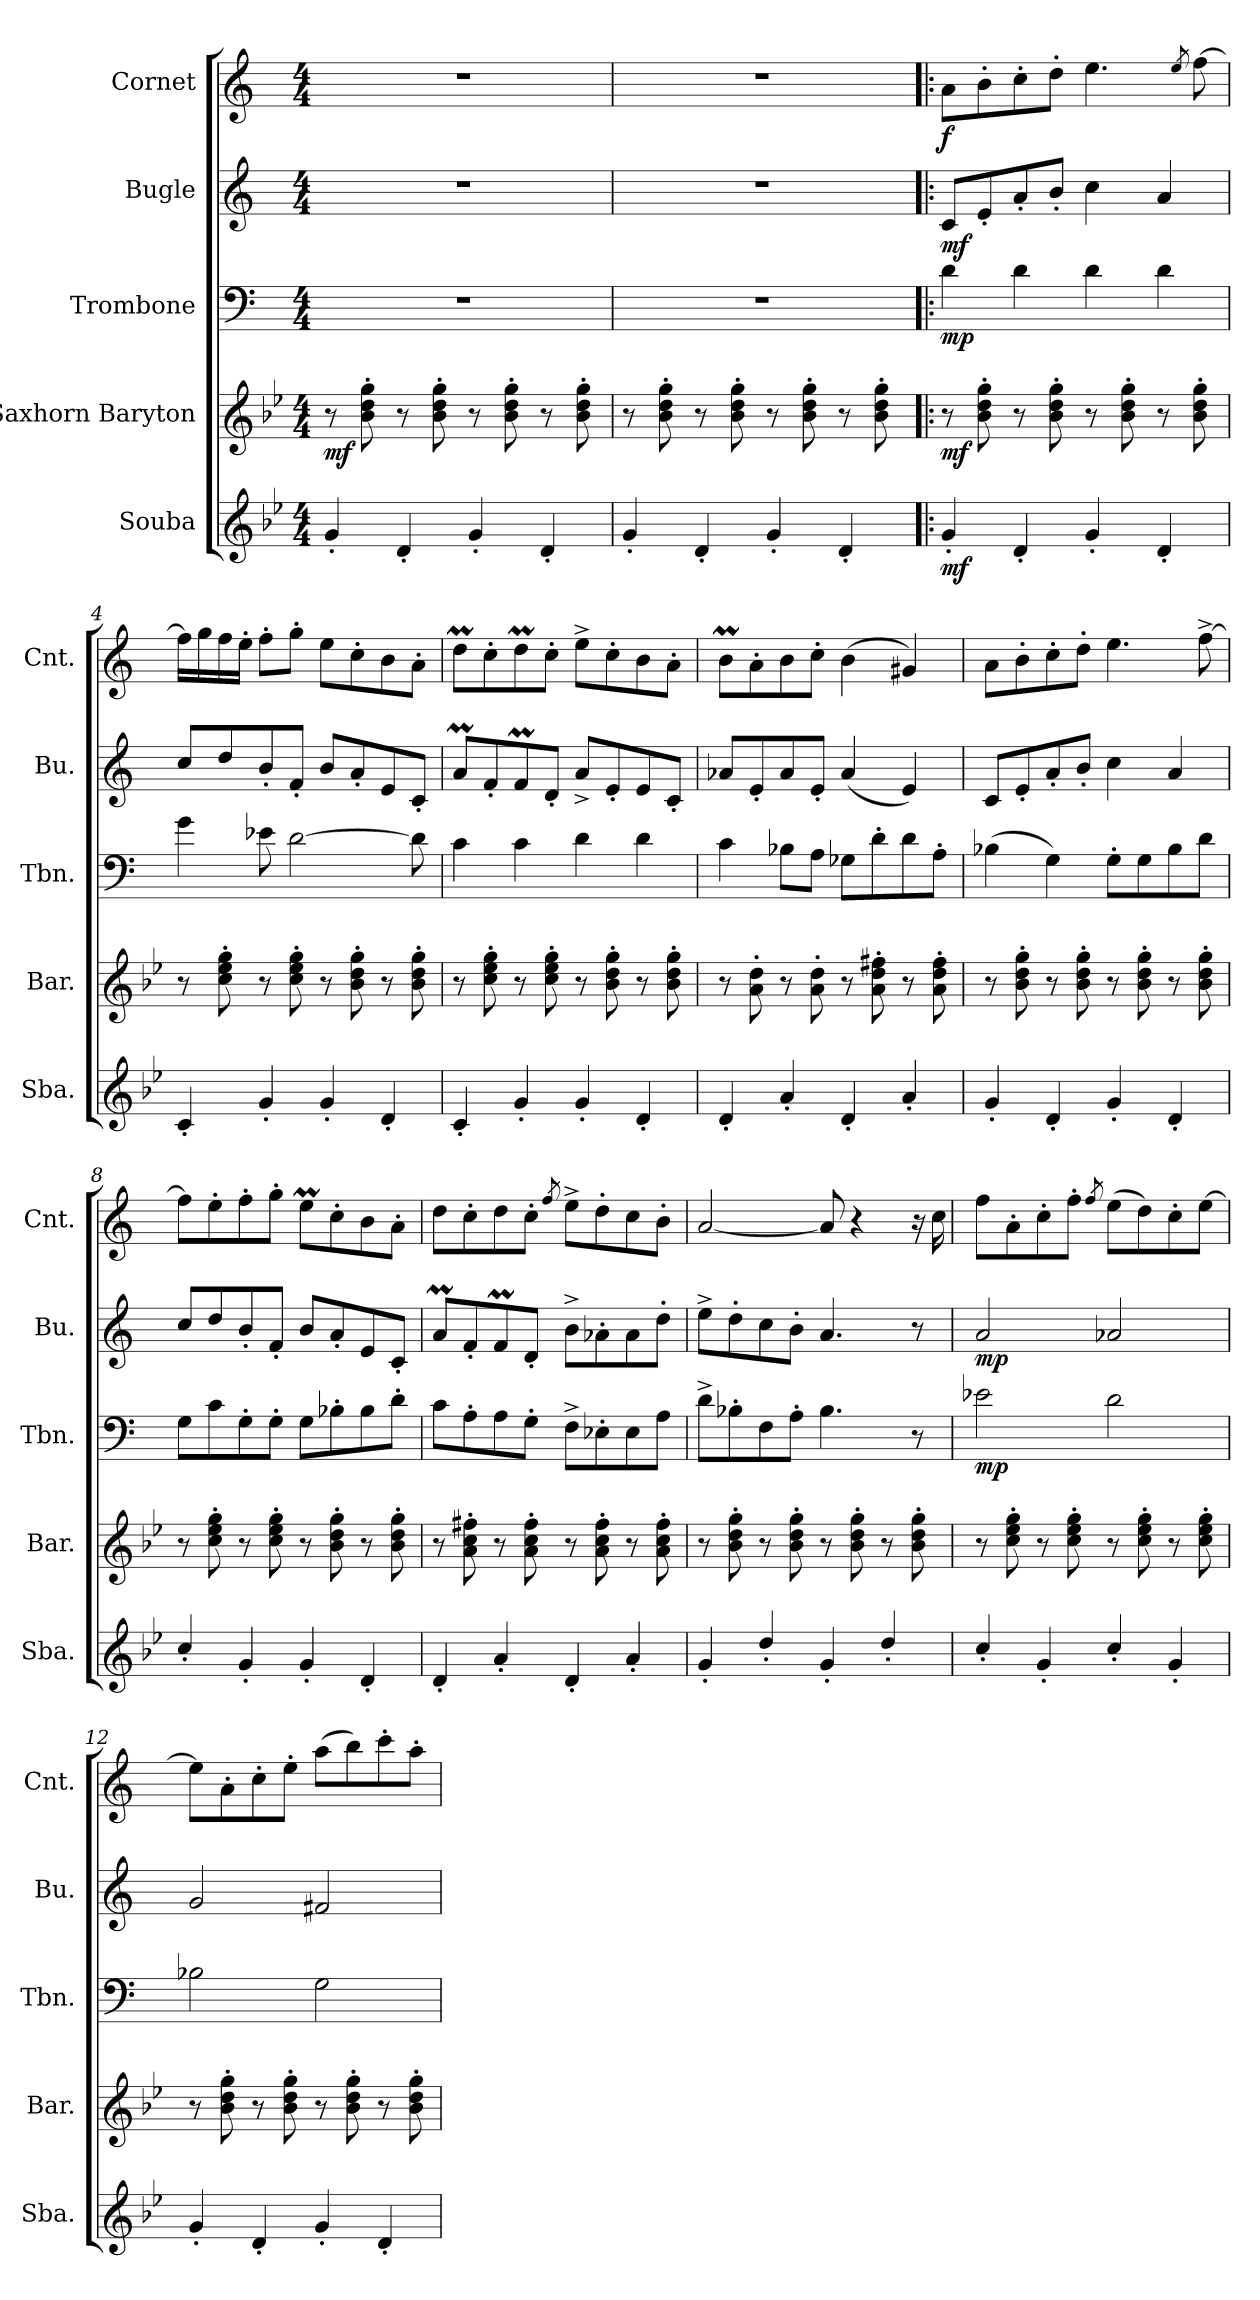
**kern	**dynam	**kern	**dynam	**kern	**dynam	**kern	**dynam	**kern	**dynam
*part5	*part5	*part4	*part4	*part3	*part3	*part2	*part2	*part1	*part1
*staff5	*staff5	*staff4	*staff4	*staff3	*staff3	*staff2	*staff2	*staff1	*staff1
*I"Souba	*	*I"Saxhorn Baryton	*	*I"Trombone	*	*I"Bugle	*	*I"Cornet	*
*I'Sba.	*	*I'Bar.	*	*I'Tbn.	*	*I'Bu.	*	*I'Cnt.	*
*clefG2	*	*clefG2	*	*clefF4	*	*clefG2	*	*clefG2	*
*ITrd15c26	*	*ITrd8c14	*	*	*	*ITrd1c2	*	*ITrd1c2	*
*k[b-e-]	*	*k[b-e-]	*	*k[]	*	*k[b-e-]	*	*k[b-e-]	*
*M4/4	*	*M4/4	*	*M4/4	*	*M4/4	*	*M4/4	*
*MM115	*	*MM115	*	*MM115	*	*MM115	*	*MM115	*
=1	=1	=1	=1	=1	=1	=1	=1	=1	=1
!	!	!	!LO:DY:b	!	!	!	!	!	!
4GG'/	.	8r	mf	1r	.	1r	.	1r	.
.	.	8B-\' 8d\' 8g\'	.	.	.	.	.	.	.
4DD'/	.	8r	.	.	.	.	.	.	.
.	.	8B-\' 8d\' 8g\'	.	.	.	.	.	.	.
4GG'/	.	8r	.	.	.	.	.	.	.
.	.	8B-\' 8d\' 8g\'	.	.	.	.	.	.	.
4DD'/	.	8r	.	.	.	.	.	.	.
.	.	8B-\' 8d\' 8g\'	.	.	.	.	.	.	.
=2	=2	=2	=2	=2	=2	=2	=2	=2	=2
4GG'/	.	8r	.	1r	.	1r	.	1r	.
.	.	8B-\' 8d\' 8g\'	.	.	.	.	.	.	.
4DD'/	.	8r	.	.	.	.	.	.	.
.	.	8B-\' 8d\' 8g\'	.	.	.	.	.	.	.
4GG'/	.	8r	.	.	.	.	.	.	.
.	.	8B-\' 8d\' 8g\'	.	.	.	.	.	.	.
4DD'/	.	8r	.	.	.	.	.	.	.
.	.	8B-\' 8d\' 8g\'	.	.	.	.	.	.	.
=3!|:	=3!|:	=3!|:	=3!|:	=3!|:	=3!|:	=3!|:	=3!|:	=3!|:	=3!|:
!	!LO:DY:b	!	!LO:DY:b	!	!LO:DY:b	!	!LO:DY:b	!	!LO:DY:b
4GG'/	mf	8r	mf	4d\	mp	8B-/L	mf	8g\L	f
.	.	8B-\' 8d\' 8g\'	.	.	.	8d'/	.	8a'\	.
4DD'/	.	8r	.	4d\	.	8g'/	.	8b-'\	.
.	.	8B-\' 8d\' 8g\'	.	.	.	8a'/J	.	8cc'\J	.
4GG'/	.	8r	.	4d\	.	4b-\	.	4.dd\	.
.	.	8B-\' 8d\' 8g\'	.	.	.	.	.	.	.
4DD'/	.	8r	.	4d\	.	4g/	.	.	.
.	.	.	.	.	.	.	.	8qdd/	.
.	.	8B-\' 8d\' 8g\'	.	.	.	.	.	[8ee-\	.
!!LO:LB:g=z
=4	=4	=4	=4	=4	=4	=4	=4	=4	=4
4CC'/	.	8r	.	4g\	.	8b-/L	.	16ee-\LL]	.
.	.	.	.	.	.	.	.	16ff\	.
.	.	8c\' 8e-\' 8g\'	.	.	.	8cc/	.	16ee-\	.
.	.	.	.	.	.	.	.	16dd'\JJ	.
4GG'/	.	8r	.	8e-X\	.	8a'/	.	8ee-'\L	.
.	.	8c\' 8e-\' 8g\'	.	[2d\	.	8e-'/J	.	8ff'\J	.
4GG'/	.	8r	.	.	.	8a/L	.	8dd\L	.
.	.	8B-\' 8d\' 8g\'	.	.	.	8g'/	.	8b-'\	.
4DD'/	.	8r	.	.	.	8d/	.	8a\	.
.	.	8B-\' 8d\' 8g\'	.	8d\]	.	8B-'/J	.	8g'\J	.
!!LO:LB:g=z
=5	=5	=5	=5	=5	=5	=5	=5	=5	=5
4CC'/	.	8r	.	4c\	.	8gM/L	.	8ccM\L	.
.	.	8c\' 8e-\' 8g\'	.	.	.	8e-'/	.	8b-'\	.
4GG'/	.	8r	.	4c\	.	8e-M/	.	8ccM\	.
.	.	8c\' 8e-\' 8g\'	.	.	.	8c'/J	.	8b-'\J	.
4GG'/	.	8r	.	4d\	.	8g^/L	.	8dd^\L	.
.	.	8B-\' 8d\' 8g\'	.	.	.	8d'/	.	8b-'\	.
4DD'/	.	8r	.	4d\	.	8d/	.	8a\	.
.	.	8B-\' 8d\' 8g\'	.	.	.	8B-'/J	.	8g'\J	.
=6	=6	=6	=6	=6	=6	=6	=6	=6	=6
4DD'/	.	8r	.	4c\	.	8g-X/L	.	8am\L	.
.	.	8A\' 8d\'	.	.	.	8d'/	.	8g'\	.
4AA'/	.	8r	.	8B-X\L	.	8g-/	.	8a\	.
.	.	8A\' 8d\'	.	8A\J	.	8d'/J	.	8b-'\J	.
4DD'/	.	8r	.	8G-X\L	.	(<4g-/	.	(>4a\	.
.	.	8A\' 8d\' 8f#X\'	.	8d'\	.	.	.	.	.
4AA'/	.	8r	.	8d\	.	4d/)	.	4f#X/)	.
.	.	8A\' 8d\' 8f#\'	.	8A'\J	.	.	.	.	.
=7	=7	=7	=7	=7	=7	=7	=7	=7	=7
4GG'/	.	8r	.	(>4B-X\	.	8B-/L	.	8g\L	.
.	.	8B-\' 8d\' 8g\'	.	.	.	8d'/	.	8a'\	.
4DD'/	.	8r	.	4G\)	.	8g'/	.	8b-'\	.
.	.	8B-\' 8d\' 8g\'	.	.	.	8a'/J	.	8cc'\J	.
4GG'/	.	8r	.	8G'\L	.	4b-\	.	4.dd\	.
.	.	8B-\' 8d\' 8g\'	.	8G\	.	.	.	.	.
4DD'/	.	8r	.	8B-\	.	4g/	.	.	.
.	.	8B-\' 8d\' 8g\'	.	8d\J	.	.	.	[8ee-^\	.
=8	=8	=8	=8	=8	=8	=8	=8	=8	=8
4C'/	.	8r	.	8G\L	.	8b-/L	.	8ee-\L]	.
.	.	8c\' 8e-\' 8g\'	.	8c\	.	8cc/	.	8dd'\	.
4GG'/	.	8r	.	8G'\	.	8a'/	.	8ee-'\	.
.	.	8c\' 8e-\' 8g\'	.	8G'\J	.	8e-'/J	.	8ff'\J	.
4GG'/	.	8r	.	8G\L	.	8a/L	.	8ddm\L	.
.	.	8B-\' 8d\' 8g\'	.	8B-X'\	.	8g'/	.	8b-'\	.
4DD'/	.	8r	.	8B-\	.	8d/	.	8a\	.
.	.	8B-\' 8d\' 8g\'	.	8d'\J	.	8B-'/J	.	8g'\J	.
!!LO:PB:g=z
=9	=9	=9	=9	=9	=9	=9	=9	=9	=9
4DD'/	.	8r	.	8c\L	.	8gM/L	.	8cc\L	.
.	.	8A\' 8c\' 8f#X\'	.	8A'\	.	8e-'/	.	8b-'\	.
4AA'/	.	8r	.	8A\	.	8e-M/	.	8cc\	.
.	.	8A\' 8c\' 8f#\'	.	8G'\J	.	8c'/J	.	8b-'\J	.
.	.	.	.	.	.	.	.	8qee-/	.
4DD'/	.	8r	.	8F^\L	.	8a^\L	.	8dd^\L	.
.	.	8A\' 8c\' 8f#\'	.	8E-X'\	.	8g-X'\	.	8cc'\	.
4AA'/	.	8r	.	8E-\	.	8g-\	.	8b-\	.
.	.	8A\' 8c\' 8f#\'	.	8A\J	.	8cc'\J	.	8a'\J	.
=10	=10	=10	=10	=10	=10	=10	=10	=10	=10
4GG'/	.	8r	.	8d^\L	.	8dd^\L	.	[2g/	.
.	.	8B-\' 8d\' 8g\'	.	8B-X'\	.	8cc'\	.	.	.
4D'/	.	8r	.	8F\	.	8b-\	.	.	.
.	.	8B-\' 8d\' 8g\'	.	8A'\J	.	8a'\J	.	.	.
4GG'/	.	8r	.	4.B-\	.	4.g/	.	8g/]	.
.	.	8B-\' 8d\' 8g\'	.	.	.	.	.	4r	.
4D'/	.	8r	.	.	.	.	.	.	.
.	.	8B-\' 8d\' 8g\'	.	8r	.	8r	.	16r	.
.	.	.	.	.	.	.	.	16b-\	.
=11	=11	=11	=11	=11	=11	=11	=11	=11	=11
!	!	!	!	!	!LO:DY:b	!	!LO:DY:b	!	!
4C'/	.	8r	.	2e-X\	mp	2g/	mp	8ee-\L	.
.	.	8c\' 8e-\' 8g\'	.	.	.	.	.	8g'\	.
4GG'/	.	8r	.	.	.	.	.	8b-'\	.
.	.	8c\' 8e-\' 8g\'	.	.	.	.	.	8ee-'\J	.
.	.	.	.	.	.	.	.	8qee-/	.
4C'/	.	8r	.	2d\	.	2g-X/	.	(>8dd\L	.
.	.	8c\' 8e-\' 8g\'	.	.	.	.	.	8cc\)	.
4GG'/	.	8r	.	.	.	.	.	8b-'\	.
.	.	8c\' 8e-\' 8g\'	.	.	.	.	.	[8dd\J	.
!!LO:LB:g=z
=12	=12	=12	=12	=12	=12	=12	=12	=12	=12
4GG'/	.	8r	.	2B-X\	.	2f/	.	8dd\L]	.
.	.	8B-\' 8d\' 8g\'	.	.	.	.	.	8g'\	.
4DD'/	.	8r	.	.	.	.	.	8b-'\	.
.	.	8B-\' 8d\' 8g\'	.	.	.	.	.	8dd'\J	.
4GG'/	.	8r	.	2G\	.	2en/	.	(>8gg\L	.
.	.	8B-\' 8d\' 8g\'	.	.	.	.	.	8aa\)	.
4DD'/	.	8r	.	.	.	.	.	8bb-'\	.
.	.	8B-\' 8d\' 8g\'	.	.	.	.	.	8gg'\J	.
=	=	=	=	=	=	=	=	=	=
*-	*-	*-	*-	*-	*-	*-	*-	*-	*-
